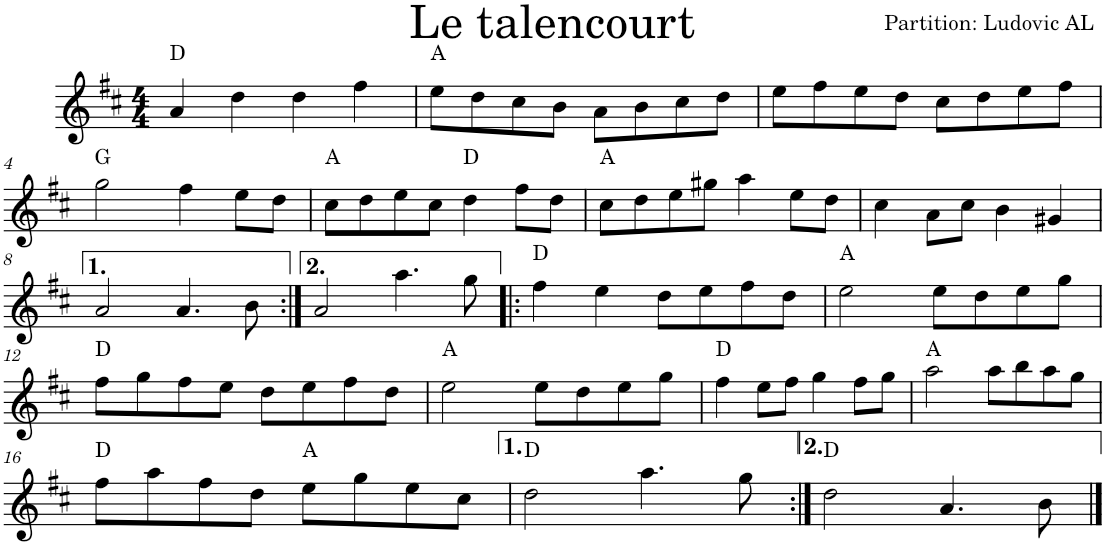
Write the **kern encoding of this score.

**kern	**harte
*part1	*part1
*staff1	*
*I"Violon	*
*I'Vln.	*
*clefG2	*
*k[f#c#]	*
*M4/4	*
=1	=1
4a/	D:maj
4dd\	.
4dd\	.
4ff#\	.
=2	=2
8ee\L	A:maj
8dd\	.
8cc#\	.
8b\J	.
8a\L	.
8b\	.
8cc#\	.
8dd\J	.
=3	=3
8ee\L	.
8ff#\	.
8ee\	.
8dd\J	.
8cc#\L	.
8dd\	.
8ee\	.
8ff#\J	.
!!LO:LB:g=z
=4	=4
2gg\	G:maj
4ff#\	.
8ee\L	.
8dd\J	.
=5	=5
8cc#\L	A:maj
8dd\	.
8ee\	.
8cc#\J	.
4dd\	D:maj
8ff#\L	.
8dd\J	.
=6	=6
8cc#\L	A:maj
8dd\	.
8ee\	.
8gg#X\J	.
4aa\	.
8ee\L	.
8dd\J	.
=7	=7
4cc#\	.
8a\L	.
8cc#\J	.
4b\	.
4g#X/	.
!!LO:LB:g=z
=8	=8
2a/	.
4.a/	.
8b\	.
=9:|!	=9:|!
2a/	.
4.aa\	.
8gg\	.
=10!|:	=10!|:
4ff#\	D:maj
4ee\	.
8dd\L	.
8ee\	.
8ff#\	.
8dd\J	.
=11	=11
2ee\	A:maj
8ee\L	.
8dd\	.
8ee\	.
8gg\J	.
!!LO:LB:g=z
=12	=12
8ff#\L	D:maj
8gg\	.
8ff#\	.
8ee\J	.
8dd\L	.
8ee\	.
8ff#\	.
8dd\J	.
=13	=13
2ee\	A:maj
8ee\L	.
8dd\	.
8ee\	.
8gg\J	.
=14	=14
4ff#\	D:maj
8ee\L	.
8ff#\J	.
4gg\	.
8ff#\L	.
8gg\J	.
=15	=15
2aa\	A:maj
8aa\L	.
8bb\	.
8aa\	.
8gg\J	.
!!LO:LB:g=z
=16	=16
8ff#\L	D:maj
8aa\	.
8ff#\	.
8dd\J	.
8ee\L	A:maj
8gg\	.
8ee\	.
8cc#\J	.
=17	=17
2dd\	D:maj
4.aa\	.
8gg\	.
=18:|!	=18:|!
2dd\	D:maj
4.a/	.
8b\	.
==	==
*-	*-
